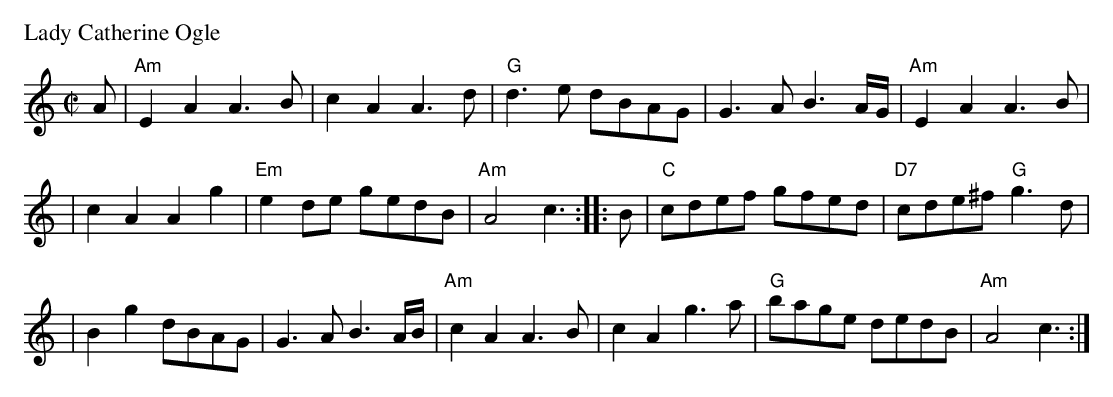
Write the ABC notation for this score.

X:1
P: Lady Catherine Ogle
M: C|
L: 1/8
K: Am
A \
| "Am"E2A2 A3B \
| c2A2 A3d \
| "G"d3e dBAG \
| G3A B3A/G/ \
| "Am"E2A2 A3B |
| c2A2 A2g2 \
| "Em"e2de gedB \
| "Am"A4 c3 \
:: B \
| "C"cdef gfed \
| "D7"cde^f "G"g3d |
| B2g2 dBAG \
| G3A B3A/B/ \
| "Am"c2A2 A3B \
| c2A2 g3a \
| "G"bage dedB \
| "Am"A4 c3 :|
